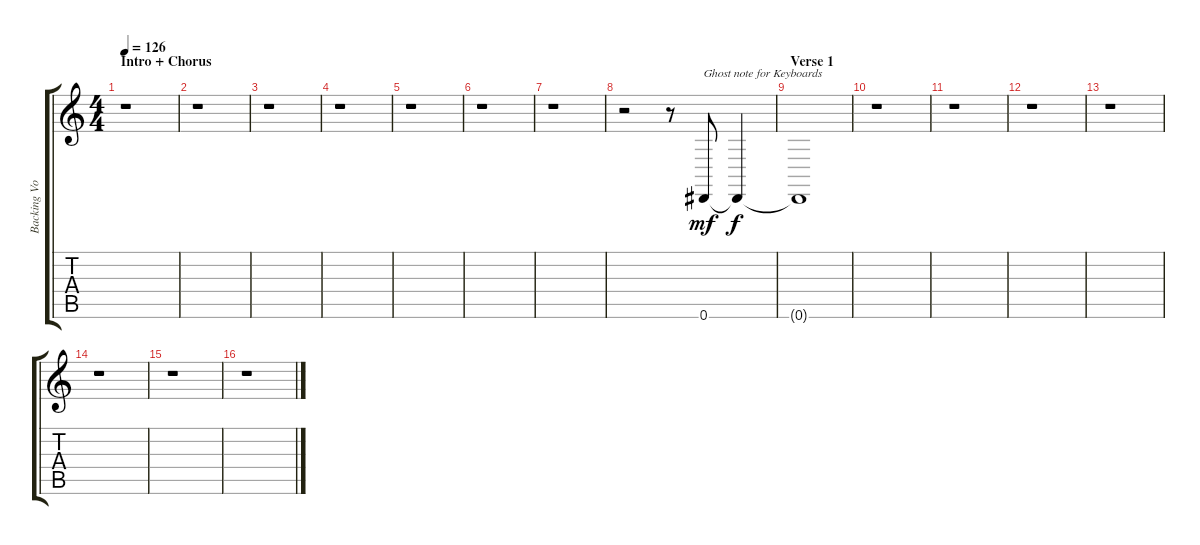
\track ("Backing Vocals (English)" "Backing Vo") {instrument pad1newage}
\staff {score tabs}
\tuning (Eb4 Bb3 Gb3 Db3 Ab2 Eb2) {hide}
\ts (4 4)
\section ("" "Intro + Chorus")
\tempo 126
\clef g2
\ks c
r.1{dy mf instrument pad1newage} |
r.1 |
r.1 |
r.1 |
r.1 |
r.1 |
r.1 |
r.2 r.8{instrument reversecymbal} 0.6.8{txt "Ghost note for Keyboards"} 0.6{t}.4{dy f} |
\section ("" "Verse 1")
0.6{t}.1{volume 0 instrument pad1newage} |
r.1{volume 16 instrument pad1newage} |
r.1 |
r.1 |
r.1 |
r.1 |
r.1 |
r.1
